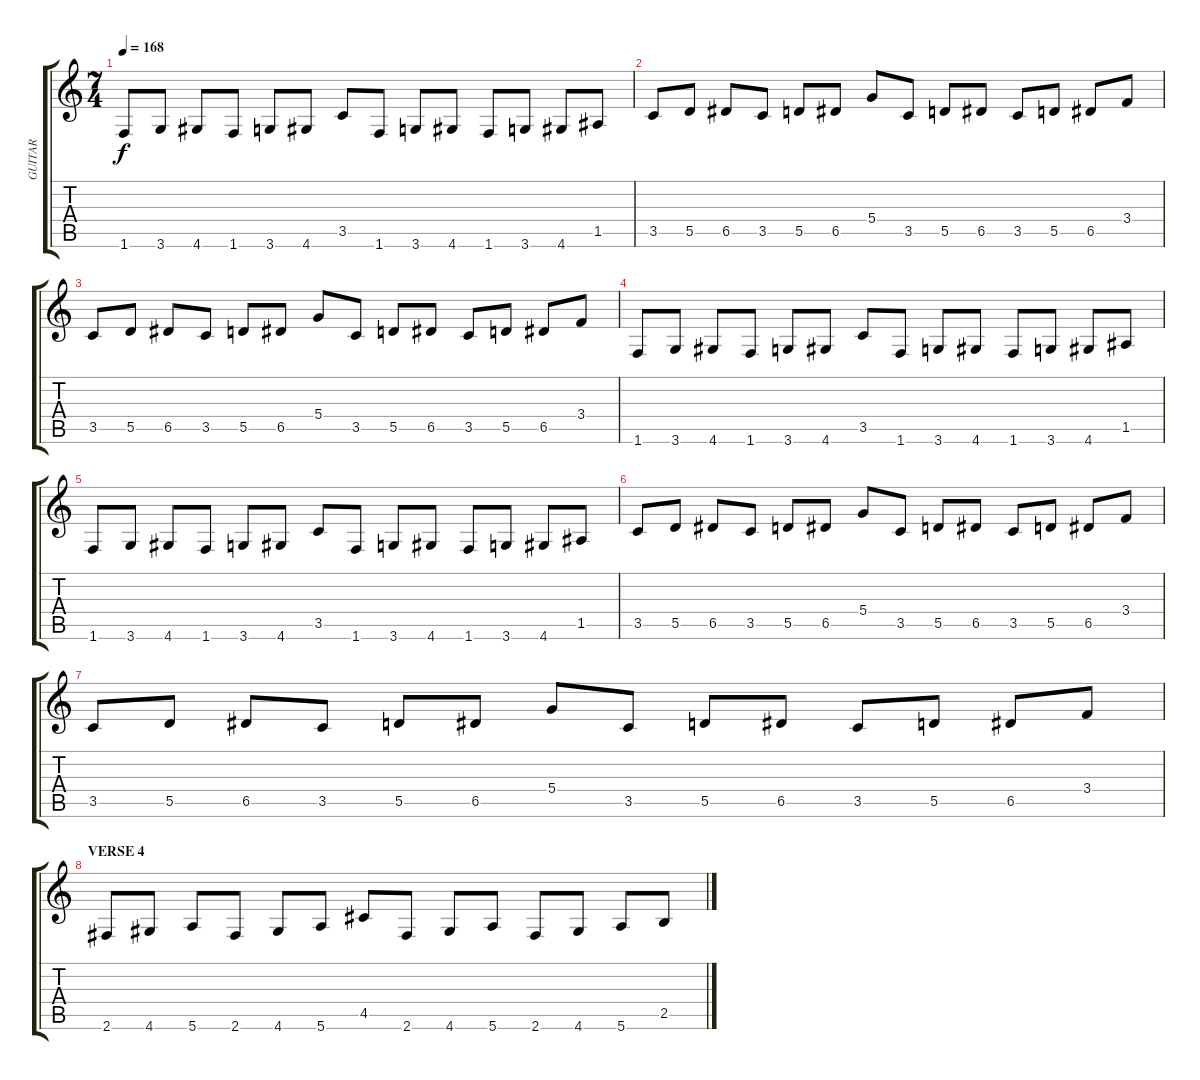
\track ("GUITAR" "GUITAR") {instrument distortionguitar}
\staff {score tabs}
\tuning (E4 B3 G3 D3 A2 E2) {hide}
\ts (7 4)
\tempo 168
\clef g2
\ks c
1.6.8{dy f} 3.6.8 4.6.8 1.6.8 3.6.8 4.6.8 3.5.8 1.6.8 3.6.8 4.6.8 1.6.8 3.6.8 4.6.8 1.5.8 |
3.5.8 5.5.8 6.5.8 3.5.8 5.5.8 6.5.8 5.4.8 3.5.8 5.5.8 6.5.8 3.5.8 5.5.8 6.5.8 3.4.8 |
3.5.8 5.5.8 6.5.8 3.5.8 5.5.8 6.5.8 5.4.8 3.5.8 5.5.8 6.5.8 3.5.8 5.5.8 6.5.8 3.4.8 |
1.6.8 3.6.8 4.6.8 1.6.8 3.6.8 4.6.8 3.5.8 1.6.8 3.6.8 4.6.8 1.6.8 3.6.8 4.6.8 1.5.8 |
1.6.8 3.6.8 4.6.8 1.6.8 3.6.8 4.6.8 3.5.8 1.6.8 3.6.8 4.6.8 1.6.8 3.6.8 4.6.8 1.5.8 |
3.5.8 5.5.8 6.5.8 3.5.8 5.5.8 6.5.8 5.4.8 3.5.8 5.5.8 6.5.8 3.5.8 5.5.8 6.5.8 3.4.8 |
3.5.8 5.5.8 6.5.8 3.5.8 5.5.8 6.5.8 5.4.8 3.5.8 5.5.8 6.5.8 3.5.8 5.5.8 6.5.8 3.4.8 |
\section ("" "VERSE 4")
2.6.8 4.6.8 5.6.8 2.6.8 4.6.8 5.6.8 4.5.8 2.6.8 4.6.8 5.6.8 2.6.8 4.6.8 5.6.8 2.5.8
